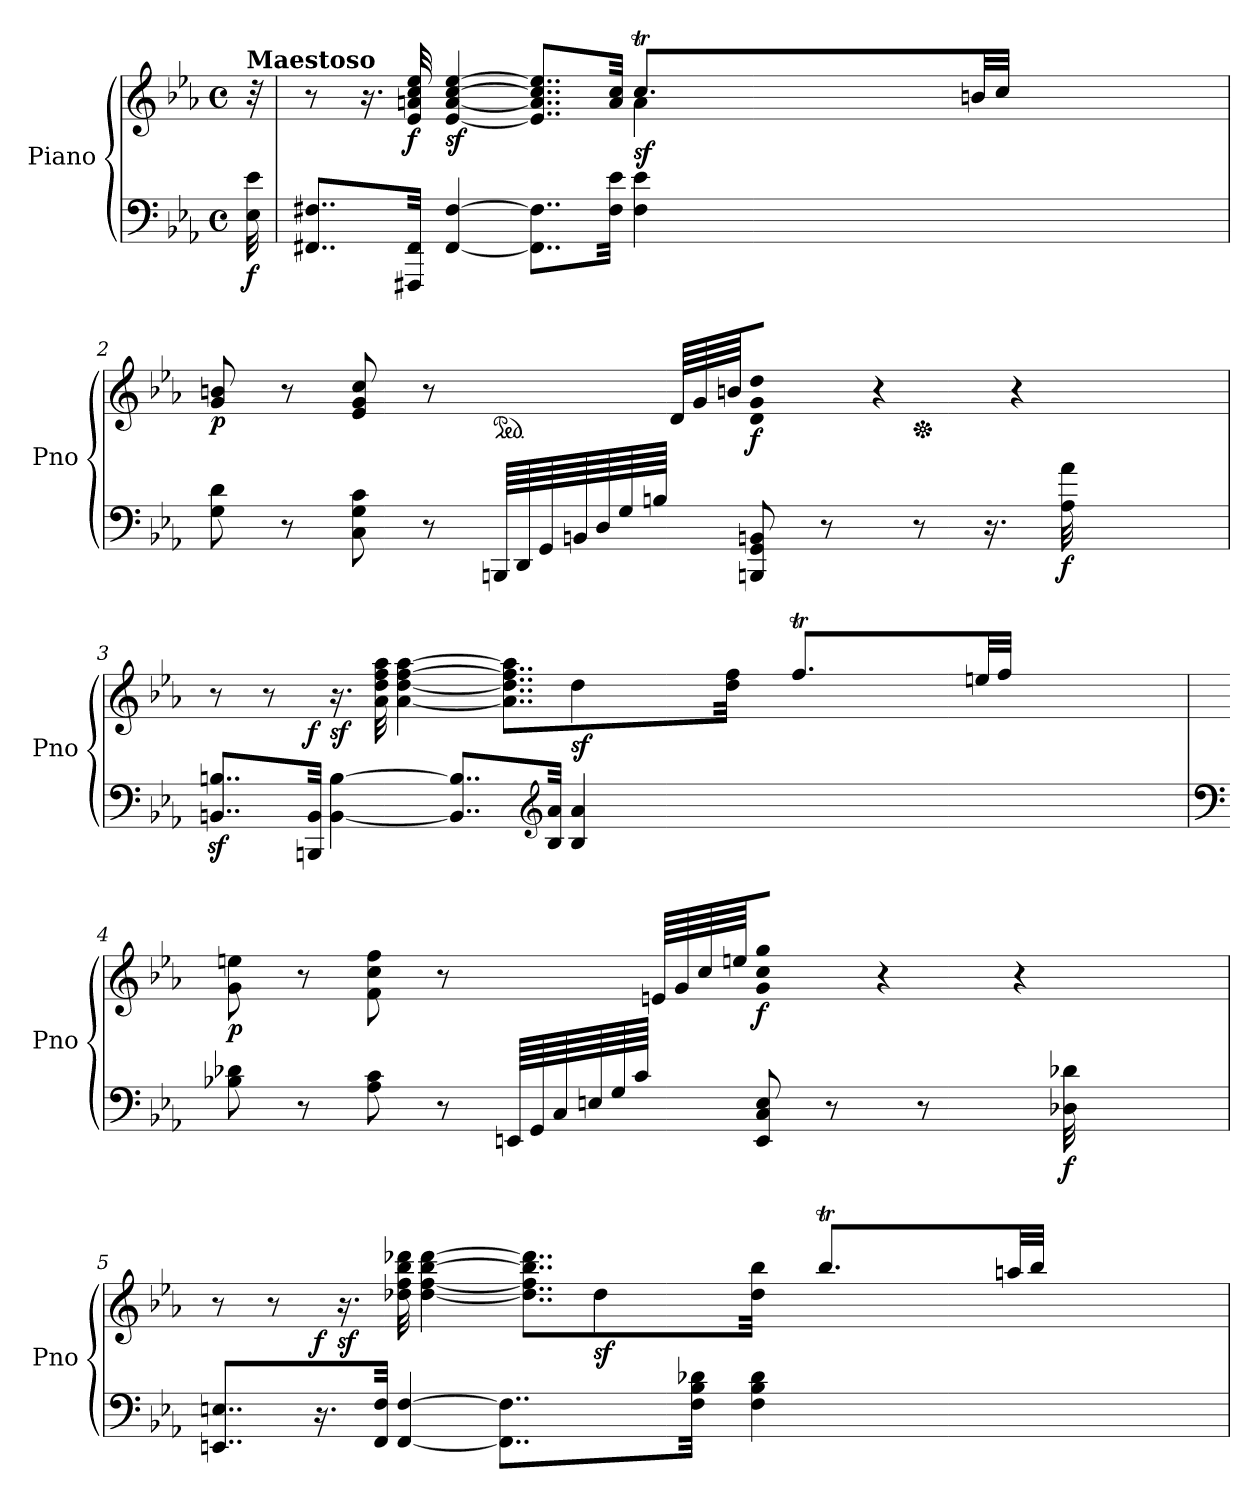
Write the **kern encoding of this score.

**kern	**kern	**dynam
*part1	*part1	*part1
*staff2	*staff1	*staff1/2
*I"Piano	*	*
*I'Pno	*	*
*clefF4	*clefG2	*
*k[b-e-a-]	*k[b-e-a-]	*
*M4/4	*M4/4	*
*met(c)	*met(c)	*
=	=	=
!	!LO:TX:a:B:t=Maestoso	!
!	!	!LO:DY:b=2
32E-\ 32e-\	32r	f
=1	=1	=1
*	*^	*
*	*	*^	*
8..FF#X/ 8..F#X/L	8r	2.ryy	1920%1439ryy	.
.	16.r	.	.	.
!	!	!	!	!LO:DY:b
32FFF#X/ 32FF#/Jkk	32e-/ 32an/ 32cc/ 32ee-/	.	.	f
!	!	!	!	!LO:DY:b
[4FF#/ [4F#/	[4e-/ [4a/ [4cc/ [4ee-/	.	.	sf
8..FF#\] 8..F#\]L	8..e-/] 8..a/] 8..cc/] 8..ee-/]L	.	.	.
32F#\ 32e-\Jkk	32a/ 32cc/Jkk	.	.	.
*	*	*	*Xtuplet	*
!	!	!	!LO:N:vis=64	!
.	.	.	480%7ryy	.
!	!	!	!	!LO:DY:b
4F#\ 4e-\	8.ccT/L	4a\	.	sf
!	!	!	!LO:N:vis=64	!
.	.	.	480%7ddyy	.
!	!	!	!LO:N:vis=64	!
.	.	.	480%7ccyy	.
!	!	!	!LO:N:vis=64	!
.	.	.	480%7ddyy	.
!	!	!	!LO:N:vis=64	!
.	.	.	480%7ccyy	.
!	!	!	!LO:N:vis=64	!
.	.	.	480%7ddyy	.
!	!	!	!LO:N:vis=64	!
.	.	.	480%7ccyy	.
!	!	!	!LO:N:vis=64	!
.	.	.	480%7ddyy	.
!	!	!	!LO:N:vis=64	!
.	.	.	480%7ccyy	.
!	!	!	!LO:N:vis=64	!
.	.	.	480%7ddyy	.
!	!	!	!LO:N:vis=64	!
.	.	.	480%7ccyy	.
!	!	!	!LO:N:vis=64	!
.	.	.	480%7ddyy	.
.	.	.	[80ccyy	.
.	.	.	480ccyy]	.
.	32bn/LL	.	.	.
.	.	.	640%39ryy	.
.	32cc/JJJ	.	.	.
*	*v	*v	*v	*
=2	=2	=2
!	!	!LO:DY:b
8G\ 8d\	8g/ 8bn/	p
8r	8r	.
8C\ 8G\ 8c\	8e-/ 8g/ 8cc/	.
8r	8r	.
*Xtuplet	*	*
*	*ped	*
!	!	!LO:DY:b
80BBBn/LLLL	20..ryy	other-dynamics
80DD/	.	.
80GG/	.	.
80BBn/	.	.
80D/	.	.
80G/	.	.
80Bn/JJJJ	.	.
40.ryy	80d/LLLL	.
.	80g/	.
.	80bn/JJJ	.
!	!	!LO:DY:b
8BBBn/ 8GG/ 8BBn/	8d/ 8g/ 8dd/J	f
8r	8r	.
*	*Xped	*
8r	8r	.
16.r	8ryy	.
!	!	!LO:DY:b=2
32A-\ 32a-\	.	f
!!LO:LB:g=z
=3	=3	=3
*	*^	*
*	*	*^	*
*	*	*	*^	*
8..BBn/z< 8..Bn/z<L	8r	2.ryy	1920%1439ryy	8..ryy	.
.	8r	.	.	.	.
!	!	!	!	!	!LO:DY:b
32BBBn/ 32BB/Jkk	.	.	.	2ryy	f
!	!	!	!	!	!LO:DY:b
[4BB\ [4B\	16.r	.	.	.	sf
.	32a-\ 32dd\ 32ff\ 32aa-\	.	.	.	.
.	[4a-\ [4dd\ [4ff\ [4aa-\	.	.	.	.
8..BB/] 8..B/]L	.	.	.	.	.
.	8..a-\] 8..dd\] 8..ff\] 8..aa-\]L	.	.	.	.
*clefG2	*	*	*	*	*
32B/ 32a-/Jkk	.	.	.	4ryy	.
!	!	!	!LO:N:vis=64	!	!
.	.	.	480%7ryy	.	.
!	!	!	!	!	!LO:DY:b
4B/ 4a-/	.	4dd\	.	.	sf
!	!	!	!LO:N:vis=64	!	!
.	.	.	480%7ggyy	.	.
!	!	!	!LO:N:vis=64	!	!
.	.	.	480%7ffyy	.	.
!	!	!	!LO:N:vis=64	!	!
.	.	.	480%7ggyy	.	.
!	!	!	!LO:N:vis=64	!	!
.	.	.	480%7ffyy	.	.
!	!	!	!LO:N:vis=64	!	!
.	.	.	480%7ggyy	.	.
!	!	!	!LO:N:vis=64	!	!
.	.	.	480%7ffyy	.	.
.	32dd\ 32ff\Jkk	.	.	.	.
!	!	!	!LO:N:vis=64	!	!
.	.	.	480%7ggyy	.	.
!	!	!	!LO:N:vis=64	!	!
.	.	.	480%7ffyy	.	.
.	8.ffT/L	.	.	.	.
!	!	!	!LO:N:vis=64	!	!
.	.	.	480%7ggyy	.	.
!	!	!	!LO:N:vis=64	!	!
.	.	.	480%7ffyy	.	.
!	!	!	!LO:N:vis=64	!	!
.	.	.	480%7ggyy	.	.
.	.	.	[80ffyy	.	.
.	.	.	480ffyy]	.	.
.	.	.	640%119ryy	.	.
.	.	.	.	8ryy	.
8ryy	.	8ryy	.	.	.
.	32een/LL	.	.	.	.
.	32ff/JJJ	.	.	32ryy	.
*	*v	*v	*v	*v	*
!!LO:LB:g=z
=4	=4	=4
*clefF4	*	*
*	*^	*
*	*	*^	*
*	*	*	*^	*
!	!	!	!	!	!LO:DY:b
*	*v	*v	*v	*v	*
8B-X\ 8d-X\	8g\ 8een\	p
8r	8r	.
8A-\ 8c\	8f\ 8cc\ 8ff\	.
8r	8r	.
!	!	!LO:DY:b
80EEn/LLLL	20.ryy	other-dynamics
80GG/	.	.
80C/	.	.
80En/	.	.
80G/	.	.
80c/JJJJ	.	.
20ryy	80en/LLLL	.
.	80g/	.
.	80cc/	.
.	80een/JJJ	.
!	!	!LO:DY:b
8EE/ 8C/ 8E/	8g/ 8cc/ 8gg/J	f
8r	8r	.
8r	8r	.
16.ryy	8ryy	.
!	!	!LO:DY:b=2
32D-X\ 32d-X\	.	f
=5	=5	=5
*	*^	*
*	*	*^	*
*	*	*	*^	*
8..EEn/ 8..En/L	8r	2.ryy	1920%1439ryy	8..ryy	.
.	8r	.	.	.	.
!	!	!	!	!	!LO:DY:b
16.r	.	.	.	2ryy	f
!	!	!	!	!	!LO:DY:b
.	16.r	.	.	.	sf
32FF/ 32F/Jkk	.	.	.	.	.
[4FF/ [4F/	32dd-X\ 32ff\ 32bb-\ 32ddd-X\	.	.	.	.
.	[4dd-\ [4ff\ [4bb-\ [4ddd-\	.	.	.	.
8..FF\] 8..F\]L	.	.	.	.	.
.	8..dd-\] 8..ff\] 8..bb-\] 8..ddd-\]L	.	.	.	.
.	.	.	.	4ryy	.
!	!	!	!LO:N:vis=64	!	!
.	.	.	480%7ryy	.	.
!	!	!	!	!	!LO:DY:b
.	.	4dd-\	.	.	sf
!	!	!	!LO:N:vis=64	!	!
.	.	.	480%7cccyy	.	.
!	!	!	!LO:N:vis=64	!	!
.	.	.	480%7bb-yy	.	.
!	!	!	!LO:N:vis=64	!	!
.	.	.	480%7cccyy	.	.
!	!	!	!LO:N:vis=64	!	!
.	.	.	480%7bb-yy	.	.
32F\ 32B-\ 32d-X\Jkk	.	.	.	.	.
!	!	!	!LO:N:vis=64	!	!
.	.	.	480%7cccyy	.	.
!	!	!	!LO:N:vis=64	!	!
.	.	.	480%7bb-yy	.	.
4F\ 4B-\ 4d-\	32dd-\ 32bb-\Jkk	.	.	.	.
!	!	!	!LO:N:vis=64	!	!
.	.	.	480%7cccyy	.	.
!	!	!	!LO:N:vis=64	!	!
.	.	.	480%7bb-yy	.	.
.	8.bb-T/L	.	.	.	.
!	!	!	!LO:N:vis=64	!	!
.	.	.	480%7cccyy	.	.
!	!	!	!LO:N:vis=64	!	!
.	.	.	480%7bb-yy	.	.
!	!	!	!LO:N:vis=64	!	!
.	.	.	480%7cccyy	.	.
.	.	.	[80bb-yy	.	.
.	.	.	480bb-yy]	.	.
.	.	.	640%119ryy	.	.
.	.	.	.	8ryy	.
.	.	8ryy	.	.	.
.	32aan/LL	.	.	.	.
32ryy	32bb-/JJJ	.	.	32ryy	.
*	*v	*v	*v	*v	*
=	=	=
*-	*-	*-
